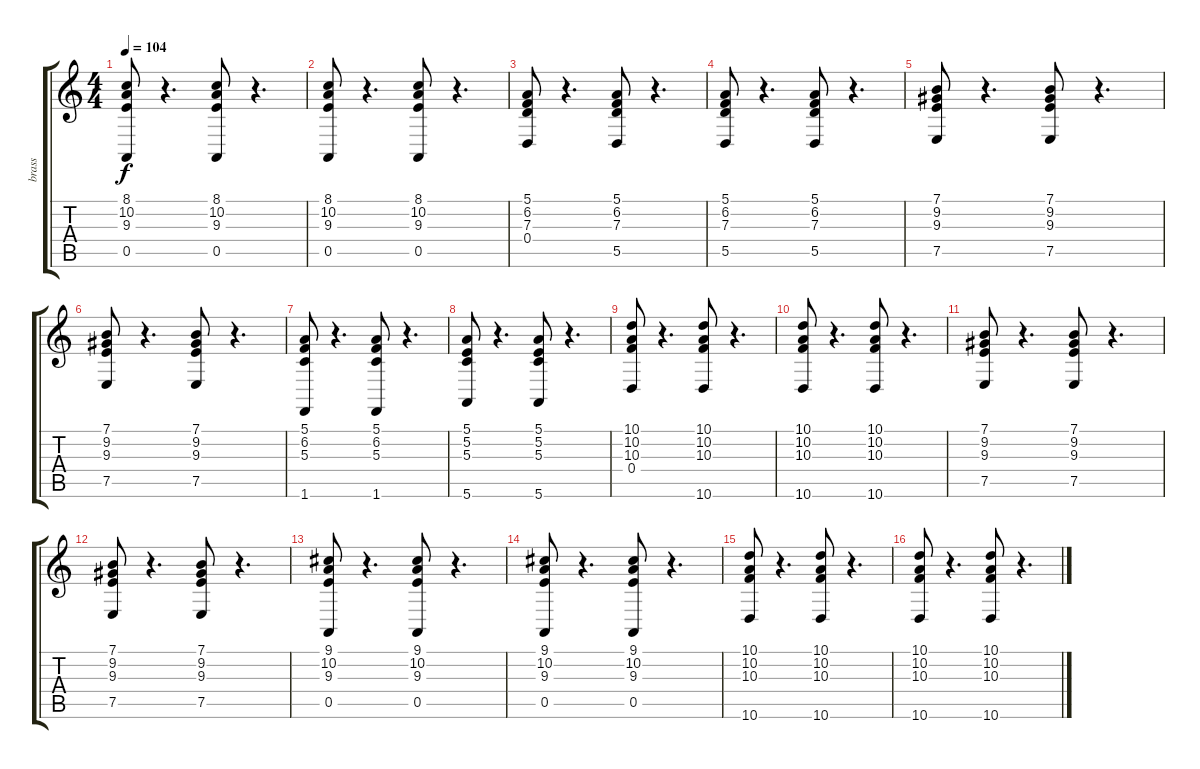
\track ("brass" "brass") {instrument stringensemble1}
\staff {score tabs}
\tuning (E4 B3 G3 D3 A2 E2) {hide}
\ts (4 4)
\tempo 104
\clef g2
\ks c
(8.1 10.2 9.3 0.5).8{dy f} r.4{d} (8.1 10.2 9.3 0.5).8 r.4{d} |
(8.1 10.2 9.3 0.5).8 r.4{d} (8.1 10.2 9.3 0.5).8 r.4{d} |
(5.1 6.2 7.3 0.4).8 r.4{d} (5.1 6.2 7.3 5.5).8 r.4{d} |
(5.1 6.2 7.3 5.5).8 r.4{d} (5.1 6.2 7.3 5.5).8 r.4{d} |
(7.1 9.2 9.3 7.5).8 r.4{d} (7.1 9.2 9.3 7.5).8 r.4{d} |
(7.1 9.2 9.3 7.5).8 r.4{d} (7.1 9.2 9.3 7.5).8 r.4{d} |
(5.1 6.2 5.3 1.6).8 r.4{d} (5.1 6.2 5.3 1.6).8 r.4{d} |
(5.1 5.2 5.3 5.6).8 r.4{d} (5.1 5.2 5.3 5.6).8 r.4{d} |
(10.1 10.2 10.3 0.4).8 r.4{d} (10.1 10.2 10.3 10.6).8 r.4{d} |
(10.1 10.2 10.3 10.6).8 r.4{d} (10.1 10.2 10.3 10.6).8 r.4{d} |
(7.1 9.2 9.3 7.5).8 r.4{d} (7.1 9.2 9.3 7.5).8 r.4{d} |
(7.1 9.2 9.3 7.5).8 r.4{d} (7.1 9.2 9.3 7.5).8 r.4{d} |
(9.1 10.2 9.3 0.5).8 r.4{d} (9.1 10.2 9.3 0.5).8 r.4{d} |
(9.1 10.2 9.3 0.5).8 r.4{d} (9.1 10.2 9.3 0.5).8 r.4{d} |
(10.1 10.2 10.3 10.6).8 r.4{d} (10.1 10.2 10.3 10.6).8 r.4{d} |
(10.1 10.2 10.3 10.6).8 r.4{d} (10.1 10.2 10.3 10.6).8 r.4{d}
